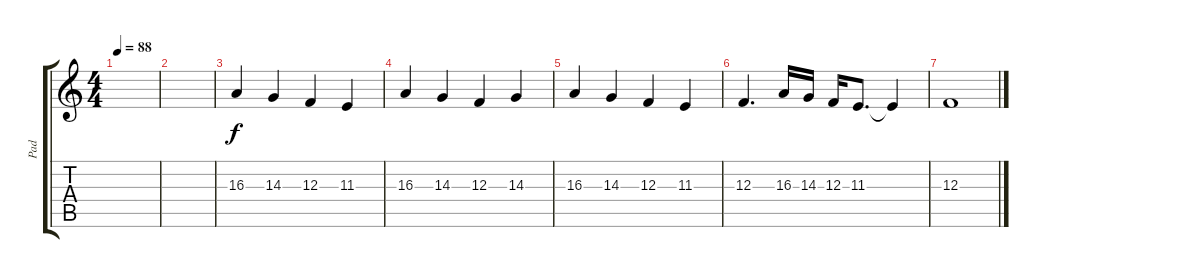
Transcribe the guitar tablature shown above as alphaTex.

\track ("Pad" "Pad") {instrument pad2warm}
\staff {score tabs}
\tuning (D4 A3 F3 C3 G2 D2) {hide}
\ts (4 4)
\tempo 88
\clef g2
\ks c
|
|
16.3.4 14.3.4 12.3.4 11.3.4 |
16.3.4 14.3.4 12.3.4 14.3.4 |
16.3.4 14.3.4 12.3.4 11.3.4 |
12.3.4{d} 16.3.16 14.3.16 12.3.16 11.3.8{d} 11.3{t}.4 |
12.3.1
